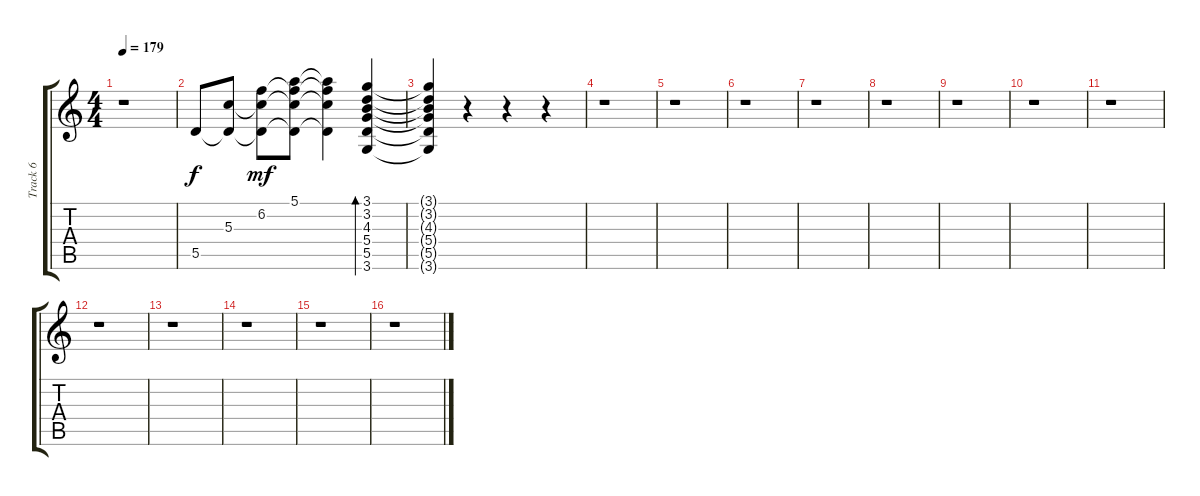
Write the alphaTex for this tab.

\track ("Track 6" "Track 6") {instrument electricguitarclean}
\staff {score tabs}
\tuning (E4 B3 G3 D3 A2 E2) {hide}
\ts (4 4)
\tempo 179
\clef g2
\ks c
r.1{dy f} |
5.5.8 (5.3 5.5{t}).8 (6.2 5.3{t} 5.5{t}).8{dy mf} (5.1 6.2{t} 5.3{t} 5.5{t}).8 (5.1{t} 6.2{t} 5.3{t} 5.5{t}).4 (3.1 3.2 4.3 5.4 5.5 3.6).4{bd 120} |
(3.1{t} 3.2{t} 4.3{t} 5.4{t} 5.5{t} 3.6{t}).4 r.4 r.4 r.4 |
r.1 |
r.1 |
r.1 |
r.1 |
r.1 |
r.1 |
r.1 |
r.1 |
r.1 |
r.1 |
r.1 |
r.1 |
r.1
